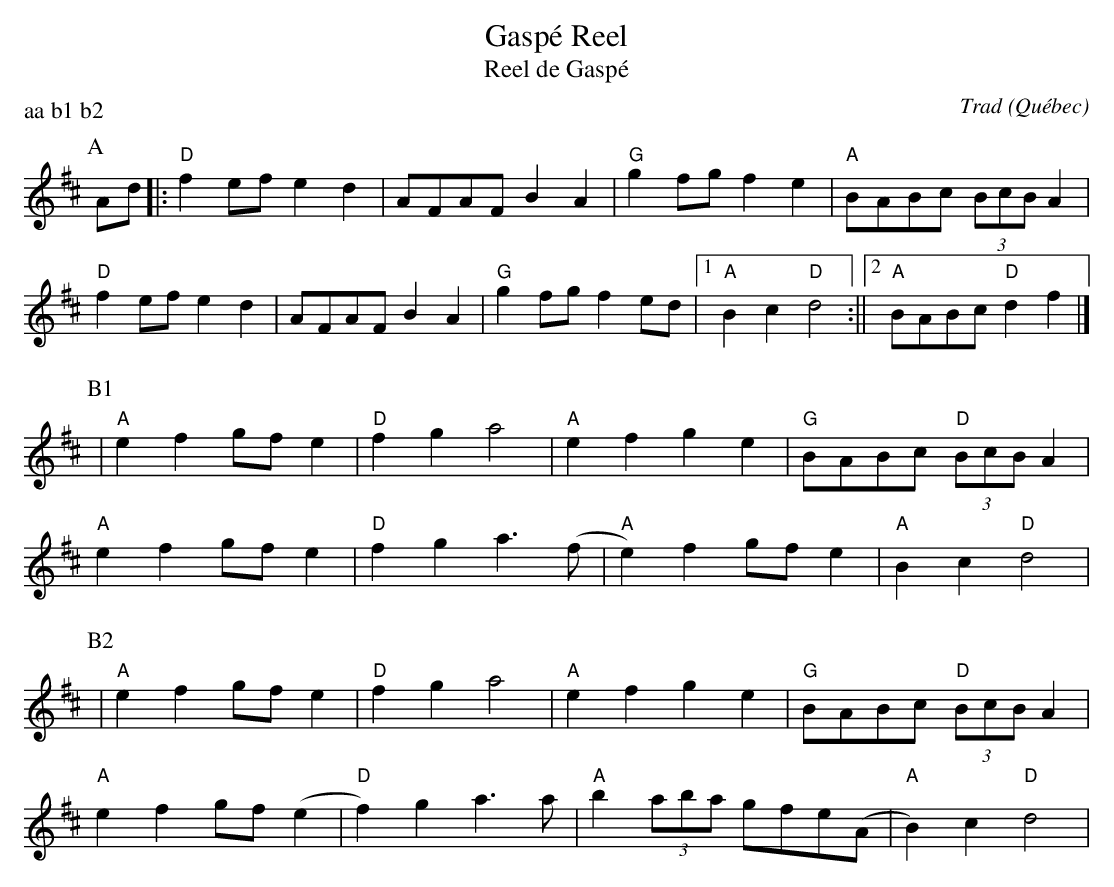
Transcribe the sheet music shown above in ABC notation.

X:1
T:Gaspé Reel
T:Reel de Gaspé
C:Trad
O:Québec
P:aa b1 b2
M:C |
L:1/8
K:Dmaj
P:A
Ad |: "D" f2 ef e2 d2 | AFAF B2 A2 | "G" g2 fg f2 e2 | "A" BABc (3BcB A2 |
"D" f2 ef e2 d2 | AFAF B2 A2 | "G" g2 fg f2 ed |1 "A" B2 c2 "D" d4 :||2 "A" BABc "D" d2 f2 |]
P:B1
|"A" e2 f2 gf e2 | "D" f2 g2 a4 | "A" e2 f2 g2 e2 | "G" BABc "D" (3BcB A2 |
"A" e2 f2 gf e2 | "D" f2 g2 a3 (f | "A" e2) f2 gf e2 | "A" B2 c2 "D" d4 |
P:B2
|"A" e2 f2 gf e2 | "D" f2 g2 a4 | "A" e2 f2 g2 e2 | "G" BABc "D" (3BcB A2 |
"A" e2 f2 gf (e2 |"D" f2) g2 a3 a | "A" b2 (3aba gfe(A | "A" B2) c2 "D" d4 |
